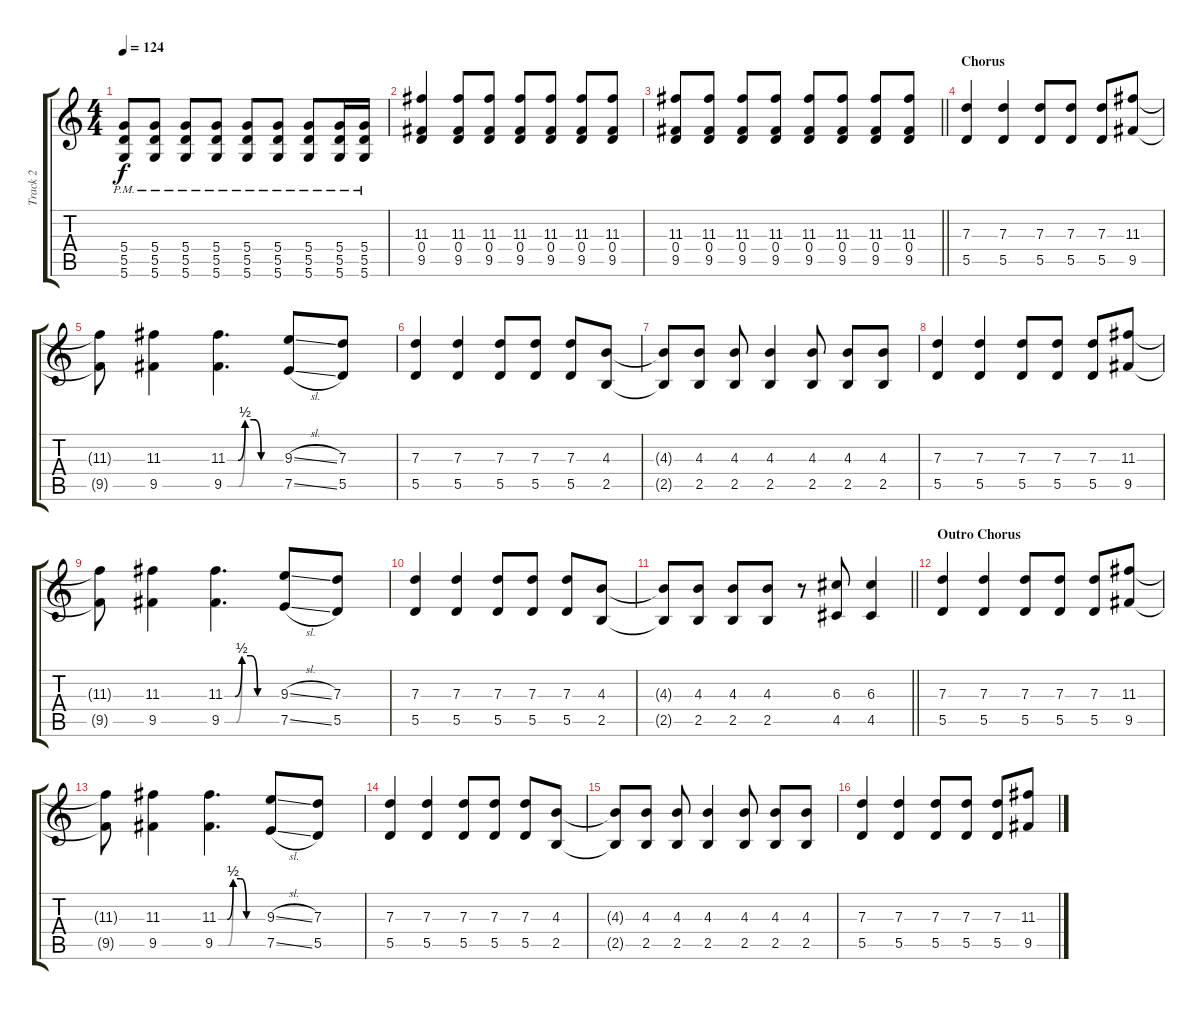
\track ("Track 2" "Track 2") {instrument overdrivenguitar}
\staff {score tabs}
\tuning (E4 B3 G3 D3 A2 D2) {hide}
\ts (4 4)
\tempo 124
\clef g2
\ks c
(5.4{pm} 5.5{pm} 5.6{pm}).8{dy f} (5.4{pm} 5.5{pm} 5.6{pm}).8 (5.4{pm} 5.5{pm} 5.6{pm}).8 (5.4{pm} 5.5{pm} 5.6{pm}).8 (5.4{pm} 5.5{pm} 5.6{pm}).8 (5.4{pm} 5.5{pm} 5.6{pm}).8 (5.4{pm} 5.5{pm} 5.6{pm}).8 (5.4{pm} 5.5{pm} 5.6{pm}).16 (5.4{pm} 5.5{pm} 5.6{pm}).16 |
(11.3 0.4 9.5).4 (11.3 0.4 9.5).8 (11.3 0.4 9.5).8 (11.3 0.4 9.5).8 (11.3 0.4 9.5).8 (11.3 0.4 9.5).8 (11.3 0.4 9.5).8 |
\barLineRight lightlight
(11.3 0.4 9.5).8 (11.3 0.4 9.5).8 (11.3 0.4 9.5).8 (11.3 0.4 9.5).8 (11.3 0.4 9.5).8 (11.3 0.4 9.5).8 (11.3 0.4 9.5).8 (11.3 0.4 9.5).8 |
\section ("" "Chorus")
(7.3 5.5).4 (7.3 5.5).4 (7.3 5.5).8 (7.3 5.5).8 (7.3 5.5).8 (11.3 9.5).8 |
(11.3{t} 9.5{t}).8 (11.3 9.5).4 (11.3{be (custom 0 0 12 0 20 2 30 2 38 0 60 0)} 9.5{be (custom 0 0 13 0 20 2 30 2 38 0 60 0)}).4{d} (9.3{sl} 7.5{sl}).8 (7.3 5.5).8 |
(7.3 5.5).4 (7.3 5.5).4 (7.3 5.5).8 (7.3 5.5).8 (7.3 5.5).8 (4.3 2.5).8 |
(4.3{t} 2.5{t}).8 (4.3 2.5).8 (4.3 2.5).8 (4.3 2.5).4 (4.3 2.5).8 (4.3 2.5).8 (4.3 2.5).8 |
(7.3 5.5).4 (7.3 5.5).4 (7.3 5.5).8 (7.3 5.5).8 (7.3 5.5).8 (11.3 9.5).8 |
(11.3{t} 9.5{t}).8 (11.3 9.5).4 (11.3{be (custom 0 0 12 0 20 2 30 2 38 0 60 0)} 9.5{be (custom 0 0 13 0 20 2 30 2 38 0 60 0)}).4{d} (9.3{sl} 7.5{sl}).8 (7.3 5.5).8 |
(7.3 5.5).4 (7.3 5.5).4 (7.3 5.5).8 (7.3 5.5).8 (7.3 5.5).8 (4.3 2.5).8 |
\barLineRight lightlight
(4.3{t} 2.5{t}).8 (4.3 2.5).8 (4.3 2.5).8 (4.3 2.5).8 r.8 (6.3 4.5).8 (6.3 4.5).4 |
\section ("" "Outro Chorus")
(7.3 5.5).4 (7.3 5.5).4 (7.3 5.5).8 (7.3 5.5).8 (7.3 5.5).8 (11.3 9.5).8 |
(11.3{t} 9.5{t}).8 (11.3 9.5).4 (11.3{be (custom 0 0 12 0 20 2 30 2 38 0 60 0)} 9.5{be (custom 0 0 13 0 20 2 30 2 38 0 60 0)}).4{d} (9.3{sl} 7.5{sl}).8 (7.3 5.5).8 |
(7.3 5.5).4 (7.3 5.5).4 (7.3 5.5).8 (7.3 5.5).8 (7.3 5.5).8 (4.3 2.5).8 |
(4.3{t} 2.5{t}).8 (4.3 2.5).8 (4.3 2.5).8 (4.3 2.5).4 (4.3 2.5).8 (4.3 2.5).8 (4.3 2.5).8 |
(7.3 5.5).4 (7.3 5.5).4 (7.3 5.5).8 (7.3 5.5).8 (7.3 5.5).8 (11.3 9.5).8
